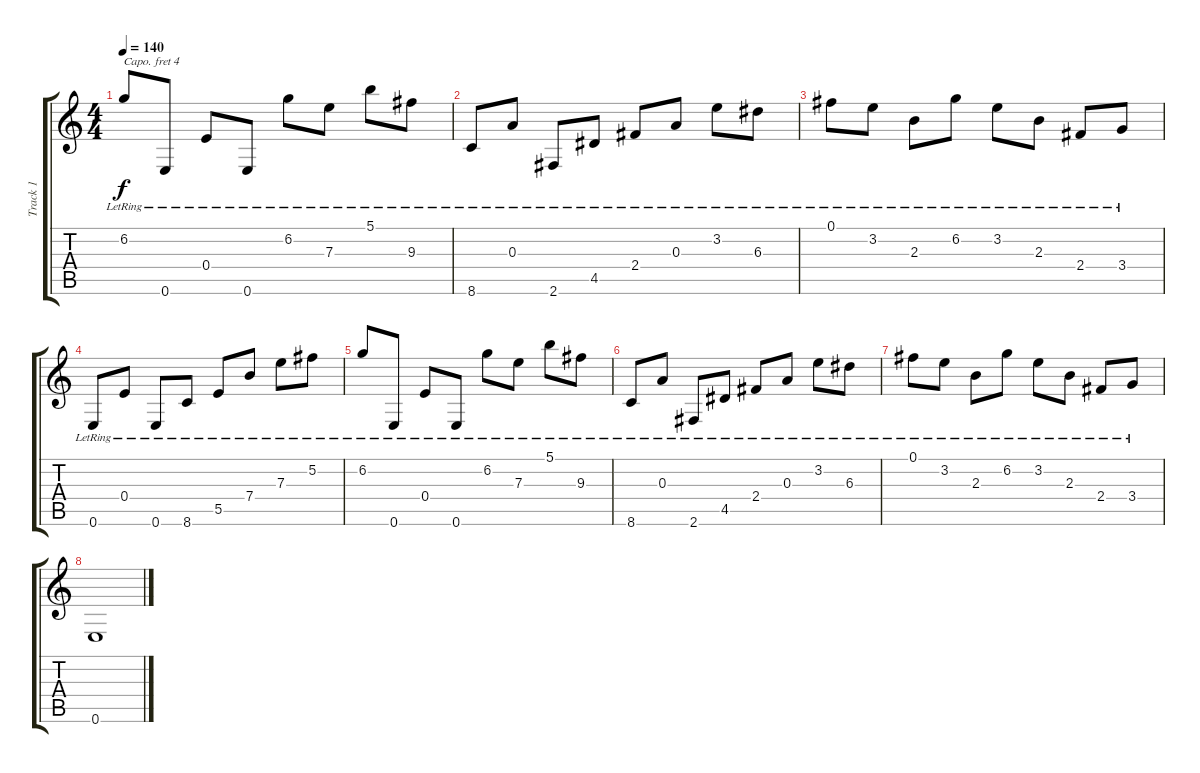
\track ("Track 1" "Track 1") {instrument acousticguitarsteel}
\staff {score tabs}
\capo 4
\tuning (D4 A3 F3 C3 G2 C2) {hide}
\ts (4 4)
\tempo 140
\clef g2
\ks c
6.2{lr}.8{dy f} 0.6{lr}.8 0.4{lr}.8 0.6{lr}.8 6.2{lr}.8 7.3{lr}.8 5.1{lr}.8 9.3{lr}.8 |
8.6{lr}.8 0.3{lr}.8 2.6{lr}.8 4.5{lr}.8 2.4{lr}.8 0.3{lr}.8 3.2{lr}.8 6.3{lr}.8 |
0.1{lr}.8 3.2{lr}.8 2.3{lr}.8 6.2{lr}.8 3.2{lr}.8 2.3{lr}.8 2.4{lr}.8 3.4{lr}.8 |
0.6{lr}.8 0.4{lr}.8 0.6{lr}.8 8.6{lr}.8 5.5{lr}.8 7.4{lr}.8 7.3{lr}.8 5.2{lr}.8 |
6.2{lr}.8 0.6{lr}.8 0.4{lr}.8 0.6{lr}.8 6.2{lr}.8 7.3{lr}.8 5.1{lr}.8 9.3{lr}.8 |
8.6{lr}.8 0.3{lr}.8 2.6{lr}.8 4.5{lr}.8 2.4{lr}.8 0.3{lr}.8 3.2{lr}.8 6.3{lr}.8 |
0.1{lr}.8 3.2{lr}.8 2.3{lr}.8 6.2{lr}.8 3.2{lr}.8 2.3{lr}.8 2.4{lr}.8 3.4{lr}.8 |
0.6.1
